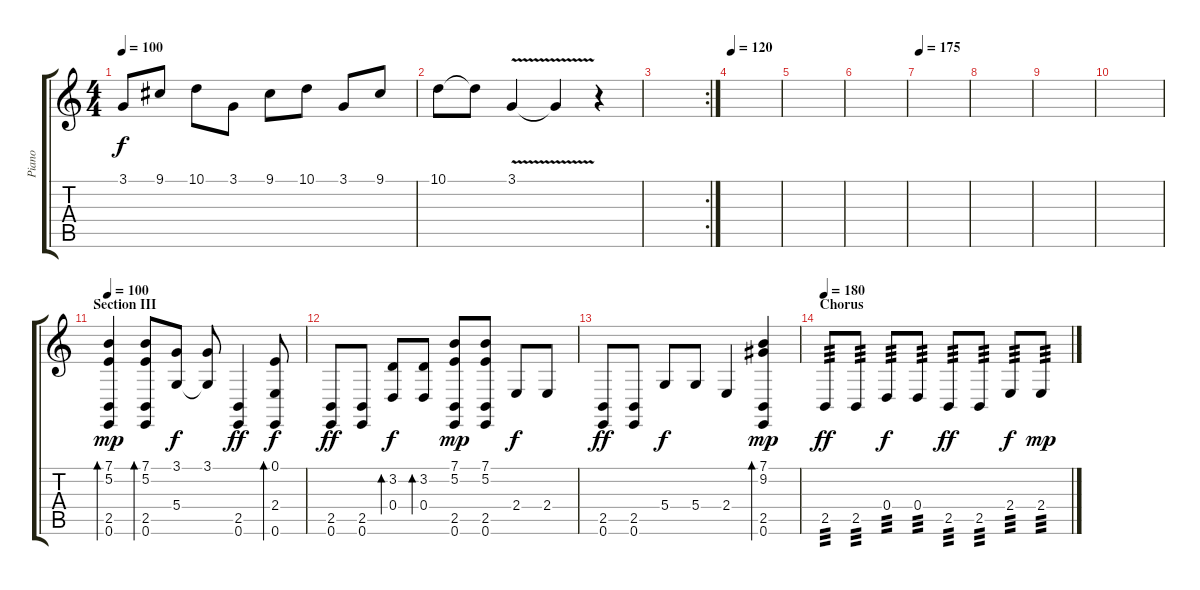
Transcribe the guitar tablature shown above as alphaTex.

\track ("Piano" "Piano") {instrument acousticgrandpiano}
\staff {score tabs}
\tuning (E4 B3 G3 D3 A2 E2) {hide}
\ts (4 4)
\tempo 100
\clef g2
\ks c
3.1.8{dy f} 9.1.8 10.1.8 3.1.8 9.1.8 10.1.8 3.1.8 9.1.8 |
10.1.8 10.1{t}.8 3.1{v}.4 3.1{t}.4 r.4 |
\rc 2
|
\tempo 120
|
|
|
\tempo 175
|
|
|
|
\section ("" "Section III")
\tempo 120
\tempo 100
(7.1 5.2 2.5 0.6).4{bd 480 dy mp volume 12} (7.1 5.2 2.5 0.6).8{bd 480} (3.1 5.4).8{dy f} (3.1 5.4{t}).8 (2.5 0.6).4{dy ff} (0.1 2.4 0.6).8{bd 480 dy f} |
(2.5 0.6).8{dy ff} (2.5 0.6).8 (3.2 0.4).8{bd 480 dy f} (3.2 0.4).8{bd 480} (7.1 5.2 2.5 0.6).8{dy mp} (7.1 5.2 2.5 0.6).8 2.4.8{dy f} 2.4.8 |
(2.5 0.6).8{dy ff} (2.5 0.6).8 5.4.8{dy f} 5.4.8 2.4.4 (7.1 9.2 2.5 0.6).4{bd 480 dy mp} |
\section ("" "Chorus")
\tempo 180
2.5.8{tp 3 dy ff volume 16} 2.5.8{tp 3} 0.4.8{tp 3 dy f} 0.4.8{tp 3} 2.5.8{tp 3 dy ff} 2.5.8{tp 3} 2.4.8{tp 3 dy f} 2.4.8{tp 3 dy mp}
